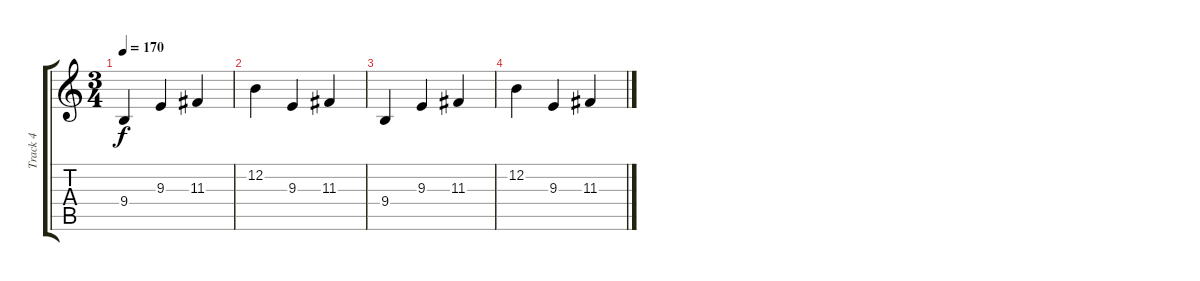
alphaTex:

\track ("Track 4" "Track 4") {instrument acousticgrandpiano}
\staff {score tabs}
\tuning (E4 B3 G3 D3 A2 E2) {hide}
\ts (3 4)
\tempo 170
\clef g2
\ks c
9.4.4{dy f} 9.3.4 11.3.4 |
12.2.4 9.3.4 11.3.4 |
9.4.4 9.3.4 11.3.4 |
12.2.4 9.3.4 11.3.4
